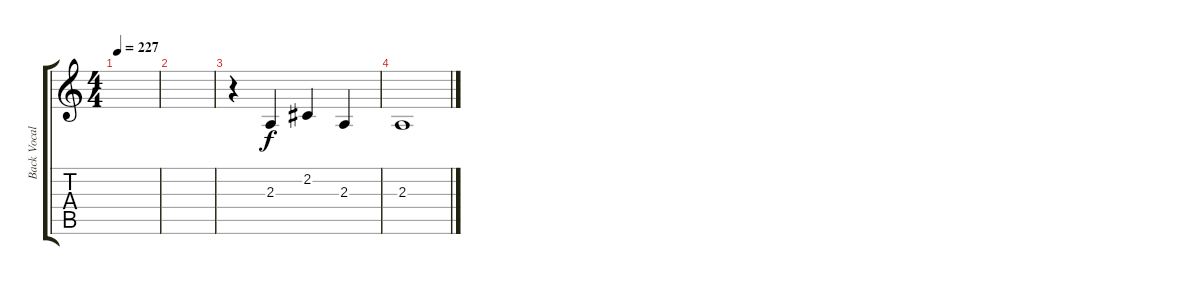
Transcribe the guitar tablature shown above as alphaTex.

\track ("Back Vocals" "Back Vocal") {instrument altosax}
\staff {score tabs}
\tuning (E4 B3 G3 D3 A2 E2) {hide}
\ts (4 4)
\tempo 227
\clef g2
\ks c
|
|
r.4 2.3.4 2.2.4 2.3.4 |
2.3.1
